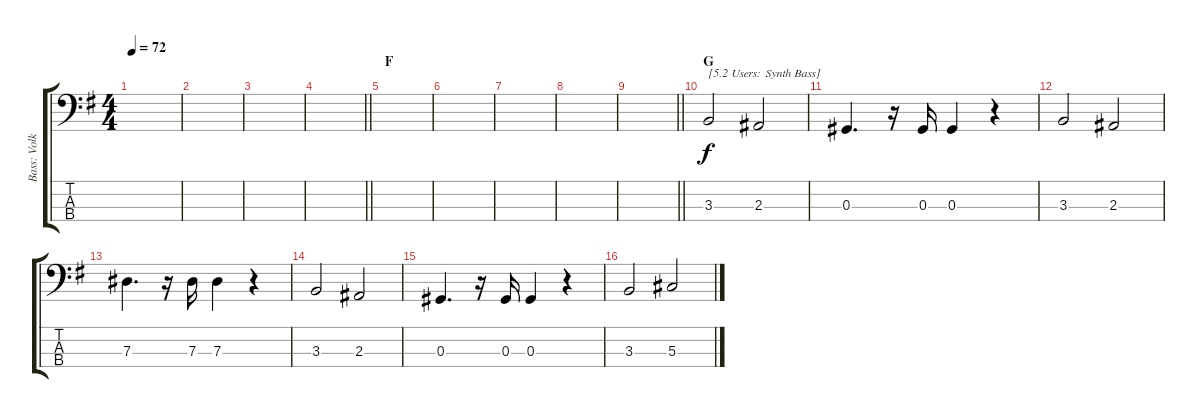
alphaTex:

\track ("Bass: Volker" "Bass: Volk") {instrument synthbass2}
\staff {score tabs}
\tuning (Gb2 Db2 Ab1 Eb1) {hide}
\ts (4 4)
\tempo 72
\clef f4
\ks g
|
|
|
\barLineRight lightlight
|
\section ("" "F")
|
|
|
|
\barLineRight lightlight
|
\section ("" "G")
3.3.2{txt "[5.2 Users:  Synth Bass]"} 2.3.2 |
0.3.4{d} r.16 0.3.16 0.3.4 r.4 |
3.3.2 2.3.2 |
7.3.4{d} r.16 7.3.16 7.3.4 r.4 |
3.3.2 2.3.2 |
0.3.4{d} r.16 0.3.16 0.3.4 r.4 |
3.3.2 5.3.2
